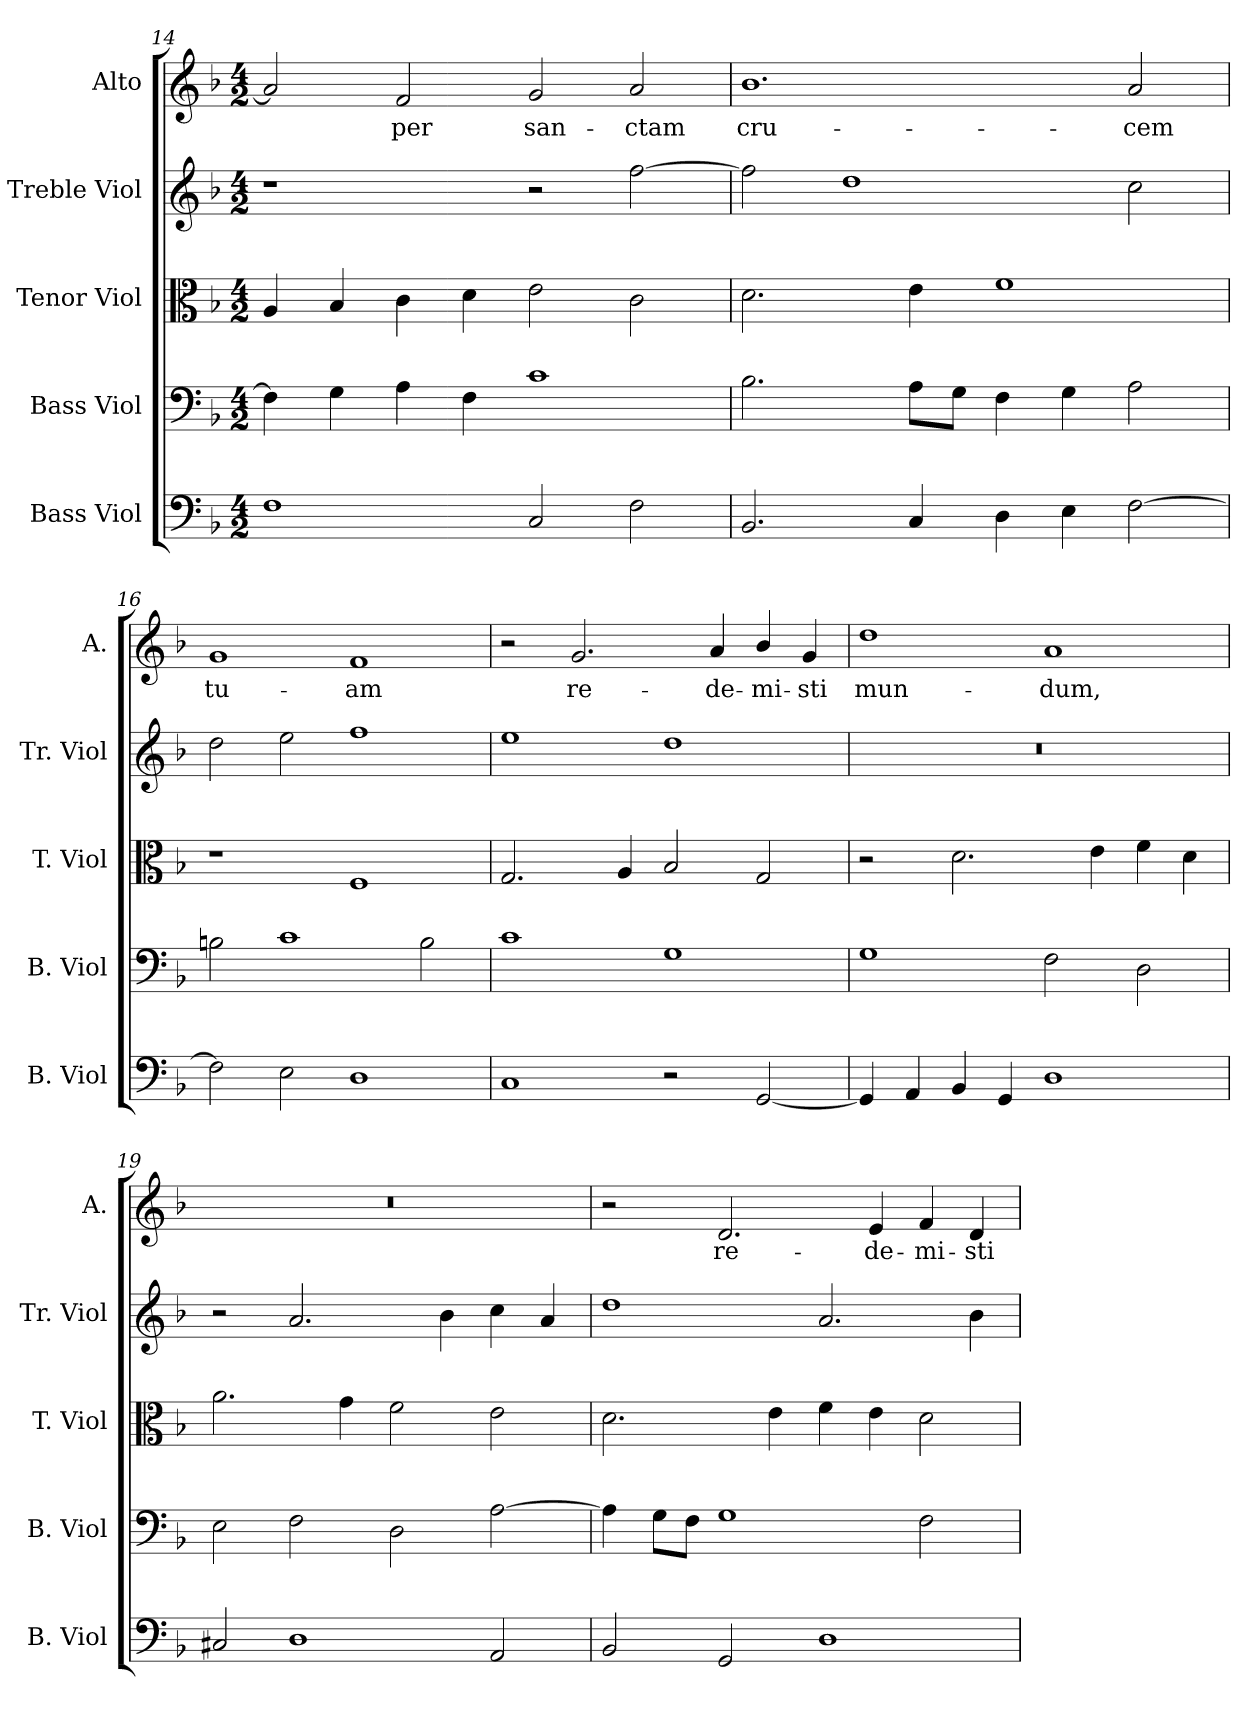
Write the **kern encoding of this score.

**kern	**kern	**kern	**kern	**kern	**text
*part5	*part4	*part3	*part2	*part1	*part1
*staff5	*staff4	*staff3	*staff2	*staff1	*staff1
*I"Bass Viol	*I"Bass Viol	*I"Tenor Viol	*I"Treble Viol	*I"Alto	*
*I'B. Viol	*I'B. Viol	*I'T. Viol	*I'Tr. Viol	*I'A.	*
*clefF4	*clefF4	*clefC3	*clefG2	*clefG2	*
*k[b-]	*k[b-]	*k[b-]	*k[b-]	*k[b-]	*
*F:	*F:	*F:	*F:	*F:	*
*M4/2	*M4/2	*M4/2	*M4/2	*M4/2	*
=14	=14	=14	=14	=14	=14
1Fi	4Fi\]	4Ai/	1r	2ai/]	.
.	4Gi\	4B-i/	.	.	.
!	!	!	!	!	!LO:LY:b:color=#000000
.	4Ai\	4ci\	.	2fi/	per
.	4Fi\	4di\	.	.	.
!	!	!	!	!	!LO:LY:b:color=#000000
2Ci/	1ci	2ei\	2r	2gi/	san-
!	!	!	!	!	!LO:LY:b:color=#000000
2Fi\	.	2ci\	[2ffi\	2ai/	-ctam
!!LO:PB:g=z
=15	=15	=15	=15	=15	=15
!	!	!	!	!	!LO:LY:b:color=#000000
2.BB-i/	2.B-i\	2.di\	2ffi\]	1.b-i	cru-
.	.	.	1ddi	.	.
4Ci/	8Ai\L	4ei\	.	.	.
.	8Gi\J	.	.	.	.
4Di\	4Fi\	1fi	.	.	.
4Ei\	4Gi\	.	.	.	.
!	!	!	!	!	!LO:LY:b:color=#000000
[2Fi\	2Ai\	.	2cci\	2ai/	-cem
=16	=16	=16	=16	=16	=16
!	!	!	!	!	!LO:LY:b:color=#000000
2Fi\]	2Bni\	1r	2ddi\	1gi	tu-
2Ei\	1ci	.	2eei\	.	.
!	!	!	!	!	!LO:LY:b:color=#000000
1Di	.	1Fi	1ffi	1fi	-am
.	2Bi\	.	.	.	.
=17	=17	=17	=17	=17	=17
1Ci	1ci	2.Gi/	1eei	2r	.
!	!	!	!	!	!LO:LY:b:color=#000000
.	.	.	.	2.gi/	re-
.	.	4Ai/	.	.	.
2r	1Gi	2B-i/	1ddi	.	.
!	!	!	!	!	!LO:LY:b:color=#000000
.	.	.	.	4ai/	-de-
!	!	!	!	!	!LO:LY:b:color=#000000
[2GGi/	.	2Gi/	.	4b-i/	-mi-
!	!	!	!	!	!LO:LY:b:color=#000000
.	.	.	.	4gi/	-sti
=18	=18	=18	=18	=18	=18
!	!	!	!LO:N:vis=1	!	!
!	!	!	!	!	!LO:LY:b:color=#000000
4GGi/]	1Gi	2r	0r	1ddi	mun-
4AAi/	.	.	.	.	.
4BB-i/	.	2.di\	.	.	.
4GGi/	.	.	.	.	.
!	!	!	!	!	!LO:LY:b:color=#000000
1Di	2Fi\	.	.	1ai	-dum,
.	.	4ei\	.	.	.
.	2Di\	4fi\	.	.	.
.	.	4di\	.	.	.
=19	=19	=19	=19	=19	=19
!	!	!	!	!LO:N:vis=1	!
2C#Xi/	2Ei\	2.ai\	2r	0r	.
1Di	2Fi\	.	2.ai/	.	.
.	.	4gi\	.	.	.
.	2Di\	2fi\	.	.	.
.	.	.	4b-i\	.	.
2AAi/	[2Ai\	2ei\	4cci\	.	.
.	.	.	4ai/	.	.
!!LO:LB:g=z
=20	=20	=20	=20	=20	=20
2BB-i/	4Ai\]	2.di\	1ddi	2r	.
.	8Gi\L	.	.	.	.
.	8Fi\J	.	.	.	.
!	!	!	!	!	!LO:LY:b:color=#000000
2GGi/	1Gi	.	.	2.di/	re-
.	.	4ei\	.	.	.
1Di	.	4fi\	2.ai/	.	.
!	!	!	!	!	!LO:LY:b:color=#000000
.	.	4ei\	.	4ei/	-de-
!	!	!	!	!	!LO:LY:b:color=#000000
.	2Fi\	2di\	.	4fi/	-mi-
!	!	!	!	!	!LO:LY:b:color=#000000
.	.	.	4b-i\	4di/	-sti
=	=	=	=	=	=
*-	*-	*-	*-	*-	*-
